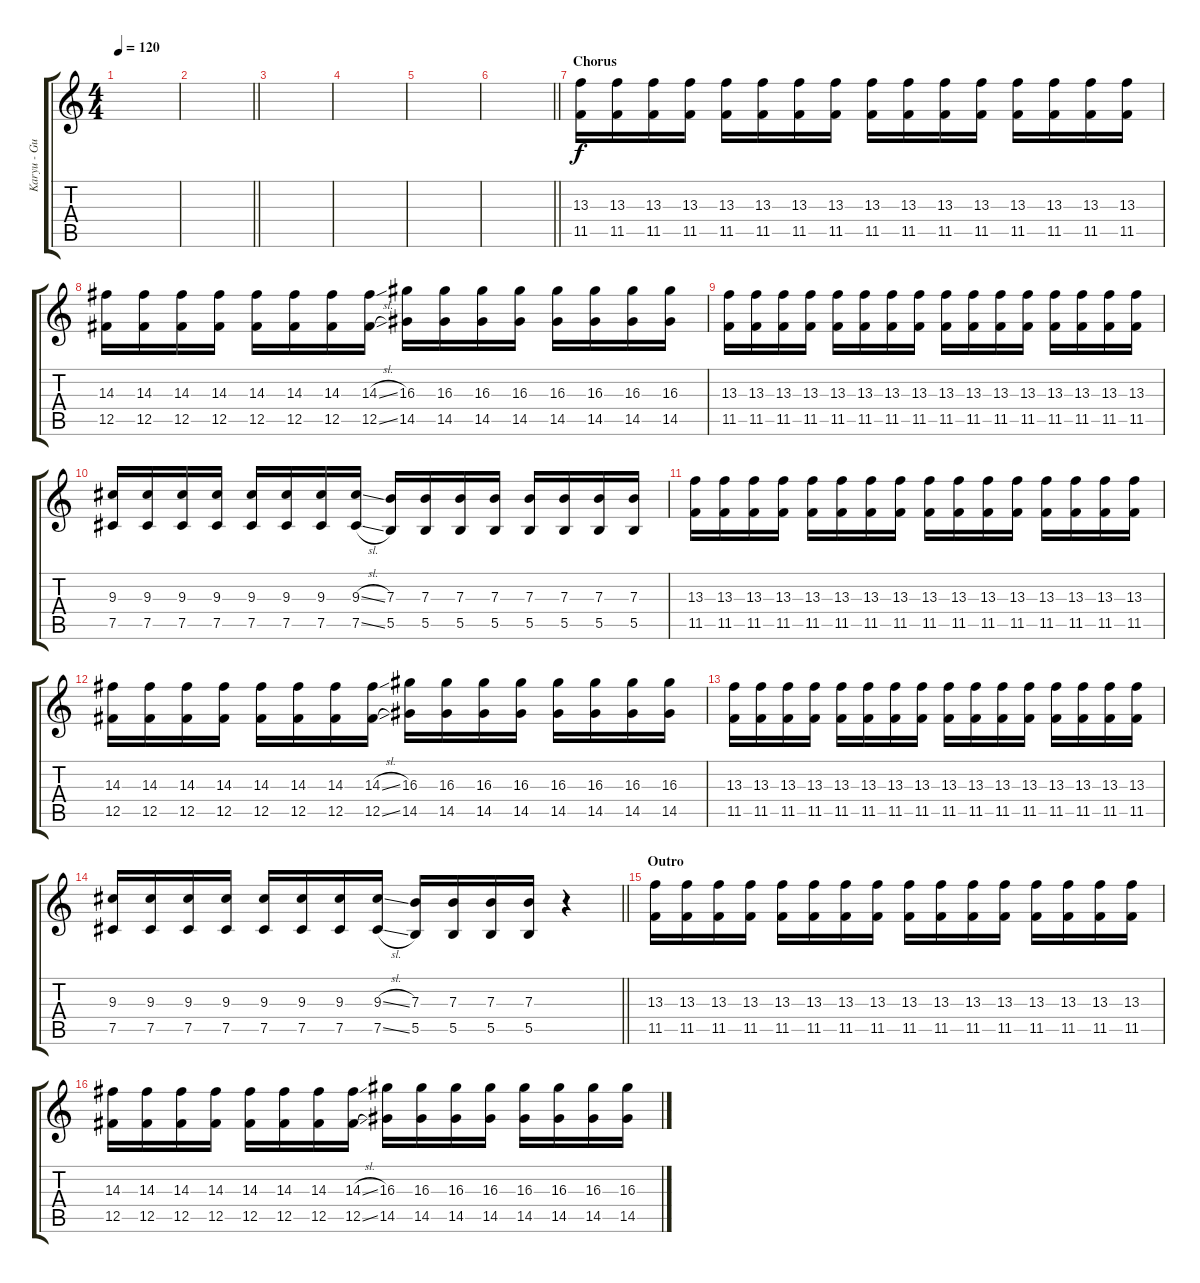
\track ("Karyu - Guitar 1" "Karyu - Gu") {instrument overdrivenguitar}
\staff {score tabs}
\tuning (Db4 Ab3 E3 B2 Gb2 B1) {hide}
\ts (4 4)
\tempo 120
\clef g2
\ks c
|
\barLineRight lightlight
|
\section ("" "")
|
|
|
\barLineRight lightlight
|
\section ("" "Chorus")
(13.3 11.5).16{volume 10} (13.3 11.5).16 (13.3 11.5).16 (13.3 11.5).16 (13.3 11.5).16 (13.3 11.5).16 (13.3 11.5).16 (13.3 11.5).16 (13.3 11.5).16 (13.3 11.5).16 (13.3 11.5).16 (13.3 11.5).16 (13.3 11.5).16 (13.3 11.5).16 (13.3 11.5).16 (13.3 11.5).16 |
(14.3 12.5).16 (14.3 12.5).16 (14.3 12.5).16 (14.3 12.5).16 (14.3 12.5).16 (14.3 12.5).16 (14.3 12.5).16 (14.3{sl} 12.5{sl}).16 (16.3 14.5).16 (16.3 14.5).16 (16.3 14.5).16 (16.3 14.5).16 (16.3 14.5).16 (16.3 14.5).16 (16.3 14.5).16 (16.3 14.5).16 |
(13.3 11.5).16 (13.3 11.5).16 (13.3 11.5).16 (13.3 11.5).16 (13.3 11.5).16 (13.3 11.5).16 (13.3 11.5).16 (13.3 11.5).16 (13.3 11.5).16 (13.3 11.5).16 (13.3 11.5).16 (13.3 11.5).16 (13.3 11.5).16 (13.3 11.5).16 (13.3 11.5).16 (13.3 11.5).16 |
(9.3 7.5).16 (9.3 7.5).16 (9.3 7.5).16 (9.3 7.5).16 (9.3 7.5).16 (9.3 7.5).16 (9.3 7.5).16 (9.3{sl} 7.5{sl}).16 (7.3 5.5).16 (7.3 5.5).16 (7.3 5.5).16 (7.3 5.5).16 (7.3 5.5).16 (7.3 5.5).16 (7.3 5.5).16 (7.3 5.5).16 |
(13.3 11.5).16 (13.3 11.5).16 (13.3 11.5).16 (13.3 11.5).16 (13.3 11.5).16 (13.3 11.5).16 (13.3 11.5).16 (13.3 11.5).16 (13.3 11.5).16 (13.3 11.5).16 (13.3 11.5).16 (13.3 11.5).16 (13.3 11.5).16 (13.3 11.5).16 (13.3 11.5).16 (13.3 11.5).16 |
(14.3 12.5).16 (14.3 12.5).16 (14.3 12.5).16 (14.3 12.5).16 (14.3 12.5).16 (14.3 12.5).16 (14.3 12.5).16 (14.3{sl} 12.5{sl}).16 (16.3 14.5).16 (16.3 14.5).16 (16.3 14.5).16 (16.3 14.5).16 (16.3 14.5).16 (16.3 14.5).16 (16.3 14.5).16 (16.3 14.5).16 |
(13.3 11.5).16 (13.3 11.5).16 (13.3 11.5).16 (13.3 11.5).16 (13.3 11.5).16 (13.3 11.5).16 (13.3 11.5).16 (13.3 11.5).16 (13.3 11.5).16 (13.3 11.5).16 (13.3 11.5).16 (13.3 11.5).16 (13.3 11.5).16 (13.3 11.5).16 (13.3 11.5).16 (13.3 11.5).16 |
\barLineRight lightlight
(9.3 7.5).16 (9.3 7.5).16 (9.3 7.5).16 (9.3 7.5).16 (9.3 7.5).16 (9.3 7.5).16 (9.3 7.5).16 (9.3{sl} 7.5{sl}).16 (7.3 5.5).16 (7.3 5.5).16 (7.3 5.5).16 (7.3 5.5).16 r.4 |
\section ("" "Outro")
(13.3 11.5).16 (13.3 11.5).16 (13.3 11.5).16 (13.3 11.5).16 (13.3 11.5).16 (13.3 11.5).16 (13.3 11.5).16 (13.3 11.5).16 (13.3 11.5).16 (13.3 11.5).16 (13.3 11.5).16 (13.3 11.5).16 (13.3 11.5).16 (13.3 11.5).16 (13.3 11.5).16 (13.3 11.5).16 |
(14.3 12.5).16 (14.3 12.5).16 (14.3 12.5).16 (14.3 12.5).16 (14.3 12.5).16 (14.3 12.5).16 (14.3 12.5).16 (14.3{sl} 12.5{sl}).16 (16.3 14.5).16 (16.3 14.5).16 (16.3 14.5).16 (16.3 14.5).16 (16.3 14.5).16 (16.3 14.5).16 (16.3 14.5).16 (16.3 14.5).16
